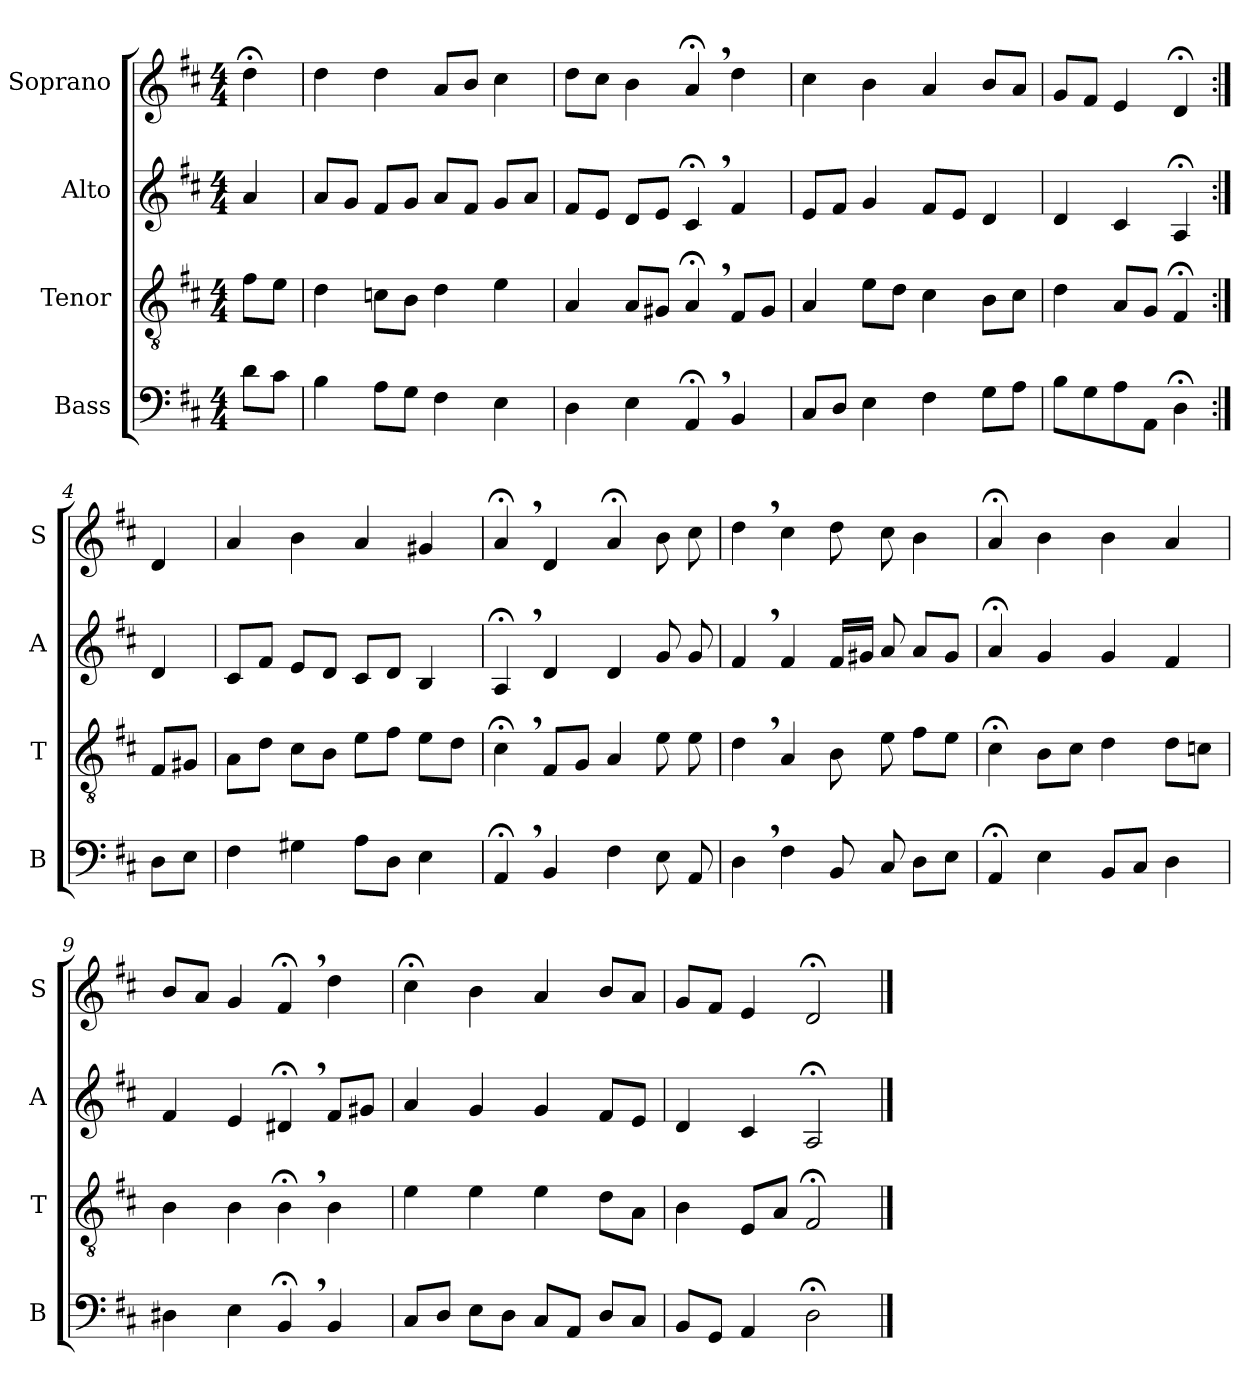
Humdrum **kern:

**kern	**kern	**kern	**kern
*part4	*part3	*part2	*part1
*staff4	*staff3	*staff2	*staff1
*I"Bass	*I"Tenor	*I"Alto	*I"Soprano
*I'B	*I'T	*I'A	*I'S
*clefF4	*clefGv2	*clefG2	*clefG2
*k[f#c#]	*k[f#c#]	*k[f#c#]	*k[f#c#]
*M4/4	*M4/4	*M4/4	*M4/4
=	=	=	=
8d\L	8f#\L	4a/	4dd;<\
8c#\J	8e\J	.	.
=1	=1	=1	=1
4B\	4d\	8a/L	4dd\
.	.	8g/J	.
8A\L	8cn\L	8f#/L	4dd\
8G\J	8B\J	8g/J	.
4F#\	4d\	8a/L	8a/L
.	.	8f#/J	8b/J
4E\	4e\	8g/L	4cc#\
.	.	8a/J	.
=2	=2	=2	=2
4D\	4A/	8f#/L	8dd\L
.	.	8e/J	8cc#\J
4E\	8A/L	8d/L	4b\
.	8G#X/J	8e/J	.
4AA;<,/	4A;<,/	4c#;<,/	4a;<,/
4BB/	8F#/L	4f#/	4dd\
.	8G#/J	.	.
=3	=3	=3	=3
8C#/L	4A/	8e/L	4cc#\
8D/J	.	8f#/J	.
4E\	8e\L	4g/	4b\
.	8d\J	.	.
4F#\	4c#\	8f#/L	4a/
.	.	8e/J	.
8G\L	8B\L	4d/	8b/L
8A\J	8c#\J	.	8a/J
=4	=4	=4	=4
8B\L	4d\	4d/	8g/L
8G\	.	.	8f#/J
8A\	8A/L	4c#/	4e/
8AA\J	8G/J	.	.
4D;<\	4F#;</	4A;</	4d;</
=4b:|!	=4b:|!	=4b:|!	=4b:|!
8D\L	8F#/L	4d/	4d/
8E\J	8G#X/J	.	.
=5	=5	=5	=5
4F#\	8A\L	8c#/L	4a/
.	8d\J	8f#/J	.
4G#X\	8c#\L	8e/L	4b\
.	8B\J	8d/J	.
8A\L	8e\L	8c#/L	4a/
8D\J	8f#\J	8d/J	.
4E\	8e\L	4B/	4g#X/
.	8d\J	.	.
=6	=6	=6	=6
4AA;<,/	4c#;<,\	4A;<,/	4a;<,/
4BB/	8F#/L	4d/	4d/
.	8G/J	.	.
4F#\	4A/	4d/	4a;</
8E\	8e\	8g/	8b\
8AA/	8e\	8g/	8cc#\
=7	=7	=7	=7
4D,\	4d,\	4f#,/	4dd,\
4F#\	4A/	4f#/	4cc#\
8BB/	8B\	16f#/LL	8dd\
.	.	16g#X/JJ	.
8C#/	8e\	8a/	8cc#\
8D\L	8f#\L	8a/L	4b\
8E\J	8e\J	8g#/J	.
=8	=8	=8	=8
4AA;</	4c#;<\	4a;</	4a;</
4E\	8B\L	4g/	4b\
.	8c#\J	.	.
8BB/L	4d\	4g/	4b\
8C#/J	.	.	.
4D\	8d\L	4f#/	4a/
.	8cn\J	.	.
=9	=9	=9	=9
4D#X\	4B\	4f#/	8b/L
.	.	.	8a/J
4E\	4B\	4e/	4g/
4BB;<,/	4B;<,\	4d#X;<,/	4f#;<,/
4BB/	4B\	8f#/L	4dd\
.	.	8g#X/J	.
=10	=10	=10	=10
8C#/L	4e\	4a/	4cc#;<\
8D/J	.	.	.
8E\L	4e\	4g/	4b\
8D\J	.	.	.
8C#/L	4e\	4g/	4a/
8AA/J	.	.	.
8D/L	8d\L	8f#/L	8b/L
8C#/J	8A\J	8e/J	8a/J
=11	=11	=11	=11
8BB/L	4B\	4d/	8g/L
8GG/J	.	.	8f#/J
4AA/	8E/L	4c#/	4e/
.	8A/J	.	.
2D;<\	2F#;</	2A;</	2d;</
==	==	==	==
*-	*-	*-	*-
